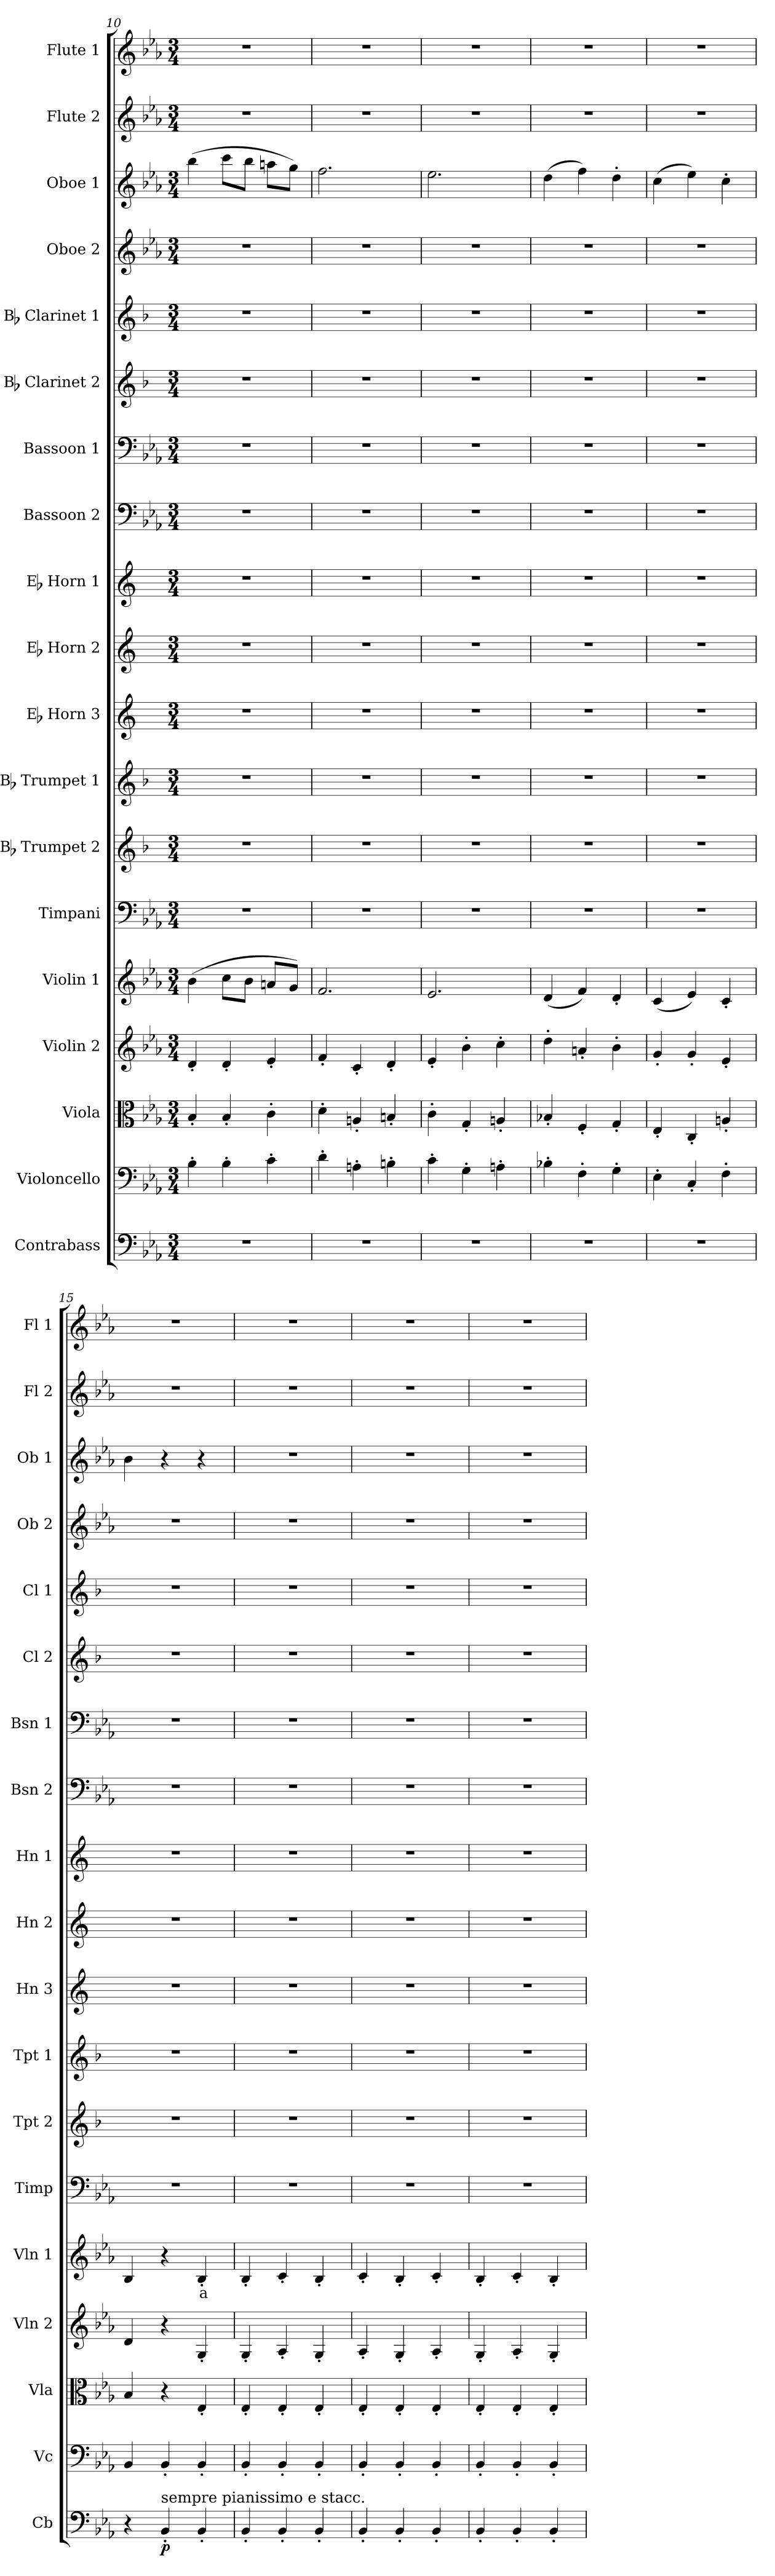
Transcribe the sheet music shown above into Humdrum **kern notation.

**kern	**dynam	**kern	**kern	**kern	**kern	**text	**kern	**kern	**kern	**kern	**kern	**kern	**kern	**kern	**kern	**kern	**kern	**kern	**kern	**kern
*part19	*part19	*part18	*part17	*part16	*part15	*part15	*part14	*part13	*part12	*part11	*part10	*part9	*part8	*part7	*part6	*part5	*part4	*part3	*part2	*part1
*staff19	*staff19	*staff18	*staff17	*staff16	*staff15	*staff15	*staff14	*staff13	*staff12	*staff11	*staff10	*staff9	*staff8	*staff7	*staff6	*staff5	*staff4	*staff3	*staff2	*staff1
*I"Contrabass	*	*I"Violoncello	*I"Viola	*I"Violin 2	*I"Violin 1	*	*I"Timpani	*I"Bb Trumpet 2	*I"Bb Trumpet 1	*I"Eb Horn 3	*I"Eb Horn 2	*I"Eb Horn 1	*I"Bassoon 2	*I"Bassoon 1	*I"Bb Clarinet 2	*I"Bb Clarinet 1	*I"Oboe 2	*I"Oboe 1	*I"Flute 2	*I"Flute 1
*I'Cb	*	*I'Vc	*I'Vla	*I'Vln 2	*I'Vln 1	*	*I'Timp	*I'Tpt 2	*I'Tpt 1	*I'Hn 3	*I'Hn 2	*I'Hn 1	*I'Bsn 2	*I'Bsn 1	*I'Cl 2	*I'Cl 1	*I'Ob 2	*I'Ob 1	*I'Fl 2	*I'Fl 1
*clefF4	*	*clefF4	*clefC3	*clefG2	*clefG2	*	*clefF4	*clefG2	*clefG2	*clefG2	*clefG2	*clefG2	*clefF4	*clefF4	*clefG2	*clefG2	*clefG2	*clefG2	*clefG2	*clefG2
*ITrd7c12	*	*	*	*	*	*	*	*ITrd1c2	*ITrd1c2	*ITrd4c7	*ITrd4c7	*ITrd4c7	*	*	*ITrd1c2	*ITrd1c2	*	*	*	*
*k[b-e-a-]	*	*k[b-e-a-]	*k[b-e-a-]	*k[b-e-a-]	*k[b-e-a-]	*	*k[b-e-a-]	*k[b-e-a-]	*k[b-e-a-]	*k[b-]	*k[b-]	*k[b-]	*k[b-e-a-]	*k[b-e-a-]	*k[b-e-a-]	*k[b-e-a-]	*k[b-e-a-]	*k[b-e-a-]	*k[b-e-a-]	*k[b-e-a-]
*M3/4	*	*M3/4	*M3/4	*M3/4	*M3/4	*	*M3/4	*M3/4	*M3/4	*M3/4	*M3/4	*M3/4	*M3/4	*M3/4	*M3/4	*M3/4	*M3/4	*M3/4	*M3/4	*M3/4
=10	=10	=10	=10	=10	=10	=10	=10	=10	=10	=10	=10	=10	=10	=10	=10	=10	=10	=10	=10	=10
2.r	.	4B-'\	4B-'/	4d'/	(4b-\	.	2.r	2.r	2.r	2.r	2.r	2.r	2.r	2.r	2.r	2.r	2.r	(4bb-\	2.r	2.r
.	.	4B-'\	4B-'/	4d'/	8cc\L	.	.	.	.	.	.	.	.	.	.	.	.	8ccc\L	.	.
.	.	.	.	.	8b-\J	.	.	.	.	.	.	.	.	.	.	.	.	8bb-\J	.	.
.	.	4c'\	4c'\	4e-'/	8an/L	.	.	.	.	.	.	.	.	.	.	.	.	8aan\L	.	.
.	.	.	.	.	8g/J)	.	.	.	.	.	.	.	.	.	.	.	.	8gg\J)	.	.
=11	=11	=11	=11	=11	=11	=11	=11	=11	=11	=11	=11	=11	=11	=11	=11	=11	=11	=11	=11	=11
2.r	.	4d'\	4d'\	4f'/	2.f/	.	2.r	2.r	2.r	2.r	2.r	2.r	2.r	2.r	2.r	2.r	2.r	2.ff\	2.r	2.r
.	.	4An'\	4An'/	4c'/	.	.	.	.	.	.	.	.	.	.	.	.	.	.	.	.
.	.	4Bn'\	4Bn'/	4d'/	.	.	.	.	.	.	.	.	.	.	.	.	.	.	.	.
=12	=12	=12	=12	=12	=12	=12	=12	=12	=12	=12	=12	=12	=12	=12	=12	=12	=12	=12	=12	=12
2.r	.	4c'\	4c'\	4e-'/	2.e-/	.	2.r	2.r	2.r	2.r	2.r	2.r	2.r	2.r	2.r	2.r	2.r	2.ee-\	2.r	2.r
.	.	4G'\	4G'/	4b-'\	.	.	.	.	.	.	.	.	.	.	.	.	.	.	.	.
.	.	4An'\	4An'/	4cc'\	.	.	.	.	.	.	.	.	.	.	.	.	.	.	.	.
!!LO:PB:g=z
=13	=13	=13	=13	=13	=13	=13	=13	=13	=13	=13	=13	=13	=13	=13	=13	=13	=13	=13	=13	=13
2.r	.	4B-X'\	4B-X'/	4dd'\	(4d/	.	2.r	2.r	2.r	2.r	2.r	2.r	2.r	2.r	2.r	2.r	2.r	(4dd\	2.r	2.r
.	.	4F'\	4F'/	4an'/	4f/)	.	.	.	.	.	.	.	.	.	.	.	.	4ff\)	.	.
.	.	4G'\	4G'/	4b-'\	4d'/	.	.	.	.	.	.	.	.	.	.	.	.	4dd'\	.	.
=14	=14	=14	=14	=14	=14	=14	=14	=14	=14	=14	=14	=14	=14	=14	=14	=14	=14	=14	=14	=14
2.r	.	4E-'\	4E-'/	4g'/	(4c/	.	2.r	2.r	2.r	2.r	2.r	2.r	2.r	2.r	2.r	2.r	2.r	(4cc\	2.r	2.r
.	.	4C'/	4C'/	4g'/	4e-/)	.	.	.	.	.	.	.	.	.	.	.	.	4ee-\)	.	.
.	.	4F'\	4An'/	4e-'/	4c'/	.	.	.	.	.	.	.	.	.	.	.	.	4cc'\	.	.
=15	=15	=15	=15	=15	=15	=15	=15	=15	=15	=15	=15	=15	=15	=15	=15	=15	=15	=15	=15	=15
4r	.	4BB-/	4B-/	4d/	4B-/	.	2.r	2.r	2.r	2.r	2.r	2.r	2.r	2.r	2.r	2.r	2.r	4b-\	2.r	2.r
!LO:TX:a:t=sempre pianissimo e stacc.	!	!	!	!	!	!	!	!	!	!	!	!	!	!	!	!	!	!	!	!
!	!LO:DY:b	!	!	!	!	!	!	!	!	!	!	!	!	!	!	!	!	!	!	!
4BBB-'/	p	4BB-'/	4r	4r	4r	.	.	.	.	.	.	.	.	.	.	.	.	4r	.	.
!	!	!	!	!	!	!LO:LY:b:color=#FF0000	!	!	!	!	!	!	!	!	!	!	!	!	!	!
4BBB-'/	.	4BB-'/	4E-'/	4G'/	4B-'/	a	.	.	.	.	.	.	.	.	.	.	.	4r	.	.
=16	=16	=16	=16	=16	=16	=16	=16	=16	=16	=16	=16	=16	=16	=16	=16	=16	=16	=16	=16	=16
4BBB-'/	.	4BB-'/	4E-'/	4G'/	4B-'/	.	2.r	2.r	2.r	2.r	2.r	2.r	2.r	2.r	2.r	2.r	2.r	2.r	2.r	2.r
4BBB-'/	.	4BB-'/	4E-'/	4A-'/	4c'/	.	.	.	.	.	.	.	.	.	.	.	.	.	.	.
4BBB-'/	.	4BB-'/	4E-'/	4G'/	4B-'/	.	.	.	.	.	.	.	.	.	.	.	.	.	.	.
=17	=17	=17	=17	=17	=17	=17	=17	=17	=17	=17	=17	=17	=17	=17	=17	=17	=17	=17	=17	=17
4BBB-'/	.	4BB-'/	4E-'/	4A-'/	4c'/	.	2.r	2.r	2.r	2.r	2.r	2.r	2.r	2.r	2.r	2.r	2.r	2.r	2.r	2.r
4BBB-'/	.	4BB-'/	4E-'/	4G'/	4B-'/	.	.	.	.	.	.	.	.	.	.	.	.	.	.	.
4BBB-'/	.	4BB-'/	4E-'/	4A-'/	4c'/	.	.	.	.	.	.	.	.	.	.	.	.	.	.	.
=18	=18	=18	=18	=18	=18	=18	=18	=18	=18	=18	=18	=18	=18	=18	=18	=18	=18	=18	=18	=18
4BBB-'/	.	4BB-'/	4E-'/	4G'/	4B-'/	.	2.r	2.r	2.r	2.r	2.r	2.r	2.r	2.r	2.r	2.r	2.r	2.r	2.r	2.r
4BBB-'/	.	4BB-'/	4E-'/	4A-'/	4c'/	.	.	.	.	.	.	.	.	.	.	.	.	.	.	.
4BBB-'/	.	4BB-'/	4E-'/	4G'/	4B-'/	.	.	.	.	.	.	.	.	.	.	.	.	.	.	.
=	=	=	=	=	=	=	=	=	=	=	=	=	=	=	=	=	=	=	=	=
*-	*-	*-	*-	*-	*-	*-	*-	*-	*-	*-	*-	*-	*-	*-	*-	*-	*-	*-	*-	*-
